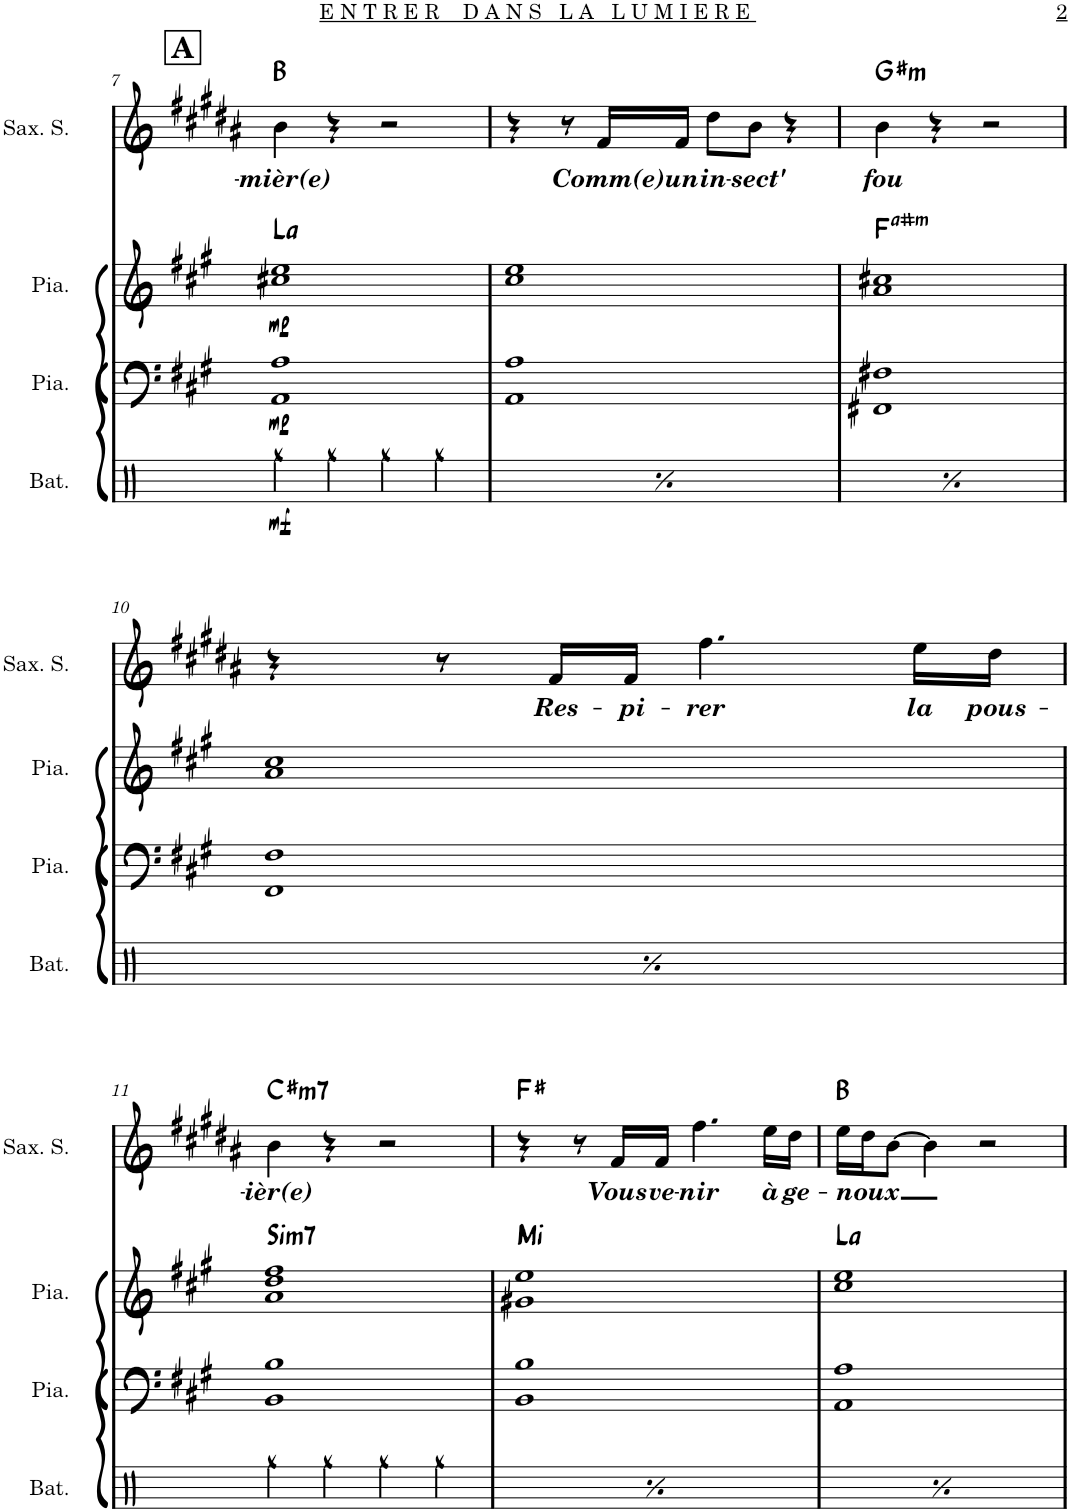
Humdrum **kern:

**kern	**dynam	**kern	**dynam	**kern	**dynam	**harte	**kern	**text	**harte
*part4	*part4	*part3	*part3	*part2	*part2	*part2	*part1	*part1	*part1
*staff4	*staff4	*staff3	*staff3	*staff2	*staff2	*	*staff1	*staff1	*
*I"Batterie	*	*I"Piano	*	*I"Piano	*	*	*I"Saxophone soprano	*	*
*I'Bat.	*	*I'Pia.	*	*I'Pia.	*	*	*I'Sax. S.	*	*
!!LO:PB:g=z
*clefX	*	*clefF4	*	*clefG2	*	*	*clefG2	*	*
*	*	*	*	*	*	*	*Trd1c2	*	*
*k[]	*	*k[f#c#g#]	*	*k[f#c#g#]	*	*	*k[f#c#g#d#a#]	*	*
*M4/4	*	*M4/4	*	*M4/4	*	*	*M4/4	*	*
!!LO:REH:place=s1:a:B:cj:fs=14:t=A
=7	=7	=7	=7	=7	=7	=7	=7	=7	=7
*^	*	*	*	*	*	*	*	*	*
!	!	!LO:DY:b	!	!LO:DY:b	!	!LO:DY:b	!LO:H:kt=La	!	!LO:LY:b	!
1ryy	4Rgg\	mf	1AA 1A	mp	1cc#X 1ee	mp	N	4b\	-mièr(e)	B:maj
.	4Rgg\	.	.	.	.	.	.	4r	.	.
.	4Rgg\	.	.	.	.	.	.	2r	.	.
.	4Rgg\	.	.	.	.	.	.	.	.	.
=8	=8	=8	=8	=8	=8	=8	=8	=8	=8	=8
!	!	!LO:DY:b	!	!	!	!	!	!	!	!
1ryy	4Rgg\	mf	1AA 1A	.	1cc# 1ee	.	.	4r	.	.
.	4Rgg\	.	.	.	.	.	.	8r	.	.
!	!	!	!	!	!	!	!	!	!LO:LY:b	!
.	.	.	.	.	.	.	.	16f#/LL	Comm(e)	.
!	!	!	!	!	!	!	!	!	!LO:LY:b	!
.	.	.	.	.	.	.	.	16f#/JJ	un	.
!	!	!	!	!	!	!	!	!	!LO:LY:b	!
.	4Rgg\	.	.	.	.	.	.	8dd#\L	in-	.
!	!	!	!	!	!	!	!	!	!LO:LY:b	!
.	.	.	.	.	.	.	.	8b\J	sect'	.
.	4Rgg\	.	.	.	.	.	.	4r	.	.
=9	=9	=9	=9	=9	=9	=9	=9	=9	=9	=9
!	!	!LO:DY:b	!	!	!	!	!LO:H:kt=a#m	!	!LO:LY:b	!LO:H:kt=m
1ryy	4Rgg\	mf	1FF#X 1F#X	.	1a 1cc#X	.	.	4b\	fou	G#:min
.	4Rgg\	.	.	.	.	.	.	4r	.	.
.	4Rgg\	.	.	.	.	.	.	2r	.	.
.	4Rgg\	.	.	.	.	.	.	.	.	.
!!LO:LB:g=z
=10	=10	=10	=10	=10	=10	=10	=10	=10	=10	=10
!	!	!LO:DY:b	!	!	!	!	!	!	!	!
1ryy	4Rgg\	mf	1FF# 1F#	.	1a 1cc#	.	.	4r	.	.
.	4Rgg\	.	.	.	.	.	.	8r	.	.
!	!	!	!	!	!	!	!	!	!LO:LY:b	!
.	.	.	.	.	.	.	.	16f#/LL	Res-	.
!	!	!	!	!	!	!	!	!	!LO:LY:b	!
.	.	.	.	.	.	.	.	16f#/JJ	-pi-	.
!	!	!	!	!	!	!	!	!	!LO:LY:b	!
.	4Rgg\	.	.	.	.	.	.	4.ff#\	-rer	.
.	4Rgg\	.	.	.	.	.	.	.	.	.
!	!	!	!	!	!	!	!	!	!LO:LY:b	!
.	.	.	.	.	.	.	.	16ee\LL	la	.
!	!	!	!	!	!	!	!	!	!LO:LY:b	!
.	.	.	.	.	.	.	.	16dd#\JJ	pous-	.
!!LO:LB:g=z
=11	=11	=11	=11	=11	=11	=11	=11	=11	=11	=11
!	!	!	!	!	!	!	!LO:H:kt=Sim7	!	!LO:LY:b	!LO:H:kt=m7
1ryy	4Rgg\	.	1BB 1B	.	1a 1dd 1ff#	.	N	4b\	-ièr(e)	C#:min7
.	4Rgg\	.	.	.	.	.	.	4r	.	.
.	4Rgg\	.	.	.	.	.	.	2r	.	.
.	4Rgg\	.	.	.	.	.	.	.	.	.
=12	=12	=12	=12	=12	=12	=12	=12	=12	=12	=12
!	!	!	!	!	!	!	!LO:H:kt=Mi	!	!	!
1ryy	4Rgg\	.	1BB 1B	.	1g#X 1ee	.	N	4r	.	F#:maj
.	4Rgg\	.	.	.	.	.	.	8r	.	.
!	!	!	!	!	!	!	!	!	!LO:LY:b	!
.	.	.	.	.	.	.	.	16f#/LL	Vous	.
!	!	!	!	!	!	!	!	!	!LO:LY:b	!
.	.	.	.	.	.	.	.	16f#/JJ	ve-	.
!	!	!	!	!	!	!	!	!	!LO:LY:b	!
.	4Rgg\	.	.	.	.	.	.	4.ff#\	-nir	.
.	4Rgg\	.	.	.	.	.	.	.	.	.
!	!	!	!	!	!	!	!	!	!LO:LY:b	!
.	.	.	.	.	.	.	.	16ee\LL	à	.
!	!	!	!	!	!	!	!	!	!LO:LY:b	!
.	.	.	.	.	.	.	.	16dd#\JJ	ge-	.
=13	=13	=13	=13	=13	=13	=13	=13	=13	=13	=13
!	!	!	!	!	!	!	!LO:H:kt=La	!	!LO:LY:b	!
1ryy	4Rgg\	.	1AA 1A	.	1cc# 1ee	.	N	16ee\LL	-noux	B:maj
.	.	.	.	.	.	.	.	16dd#\J	.	.
.	.	.	.	.	.	.	.	[8b\J	.	.
.	4Rgg\	.	.	.	.	.	.	4b\]	.	.
.	4Rgg\	.	.	.	.	.	.	2r	.	.
.	4Rgg\	.	.	.	.	.	.	.	.	.
*v	*v	*	*	*	*	*	*	*	*	*
=	=	=	=	=	=	=	=	=	=
*-	*-	*-	*-	*-	*-	*-	*-	*-	*-
